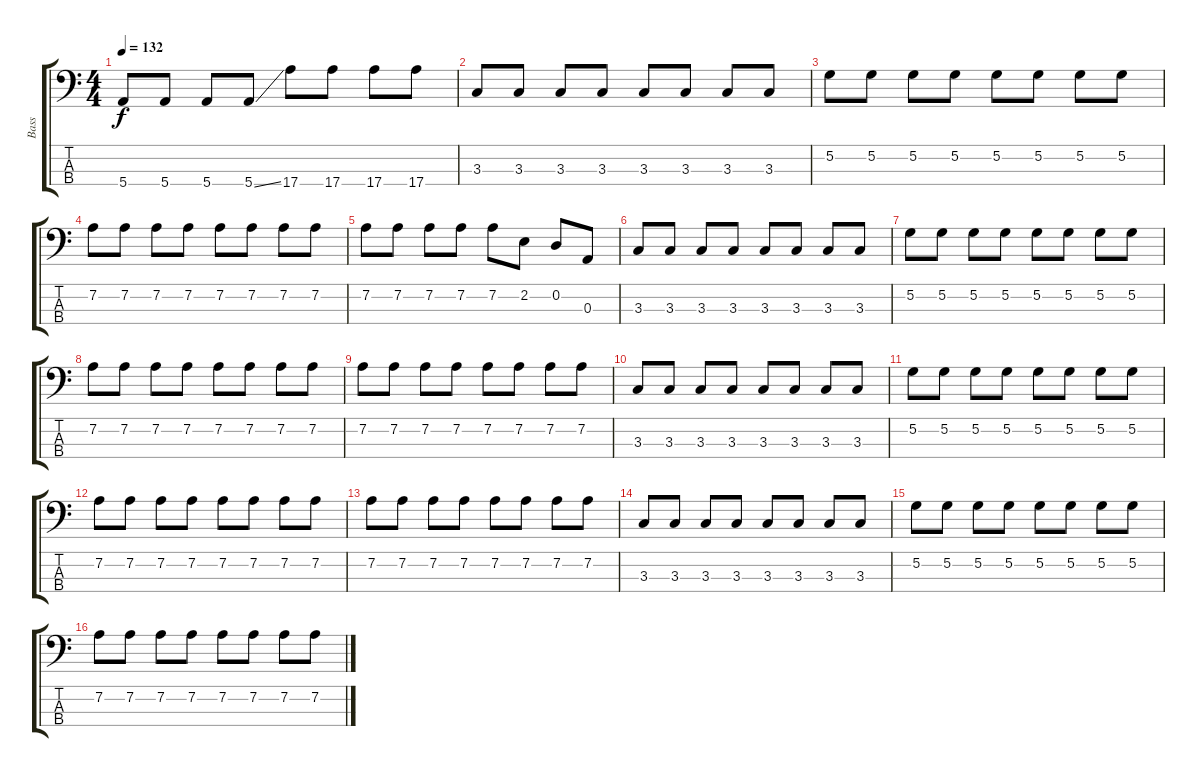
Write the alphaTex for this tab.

\track ("Bass" "Bass") {instrument electricbassfinger}
\staff {score tabs}
\tuning (G2 D2 A1 E1) {hide}
\ts (4 4)
\tempo 132
\clef f4
\ks c
5.4.8{dy f} 5.4.8 5.4.8 5.4{ss}.8 17.4.8 17.4.8 17.4.8 17.4.8 |
3.3.8 3.3.8 3.3.8 3.3.8 3.3.8 3.3.8 3.3.8 3.3.8 |
5.2.8 5.2.8 5.2.8 5.2.8 5.2.8 5.2.8 5.2.8 5.2.8 |
7.2.8 7.2.8 7.2.8 7.2.8 7.2.8 7.2.8 7.2.8 7.2.8 |
7.2.8 7.2.8 7.2.8 7.2.8 7.2.8 2.2.8 0.2.8 0.3.8 |
3.3.8 3.3.8 3.3.8 3.3.8 3.3.8 3.3.8 3.3.8 3.3.8 |
5.2.8 5.2.8 5.2.8 5.2.8 5.2.8 5.2.8 5.2.8 5.2.8 |
7.2.8 7.2.8 7.2.8 7.2.8 7.2.8 7.2.8 7.2.8 7.2.8 |
7.2.8 7.2.8 7.2.8 7.2.8 7.2.8 7.2.8 7.2.8 7.2.8 |
3.3.8 3.3.8 3.3.8 3.3.8 3.3.8 3.3.8 3.3.8 3.3.8 |
5.2.8 5.2.8 5.2.8 5.2.8 5.2.8 5.2.8 5.2.8 5.2.8 |
7.2.8 7.2.8 7.2.8 7.2.8 7.2.8 7.2.8 7.2.8 7.2.8 |
7.2.8 7.2.8 7.2.8 7.2.8 7.2.8 7.2.8 7.2.8 7.2.8 |
3.3.8 3.3.8 3.3.8 3.3.8 3.3.8 3.3.8 3.3.8 3.3.8 |
5.2.8 5.2.8 5.2.8 5.2.8 5.2.8 5.2.8 5.2.8 5.2.8 |
7.2.8 7.2.8 7.2.8 7.2.8 7.2.8 7.2.8 7.2.8 7.2.8
